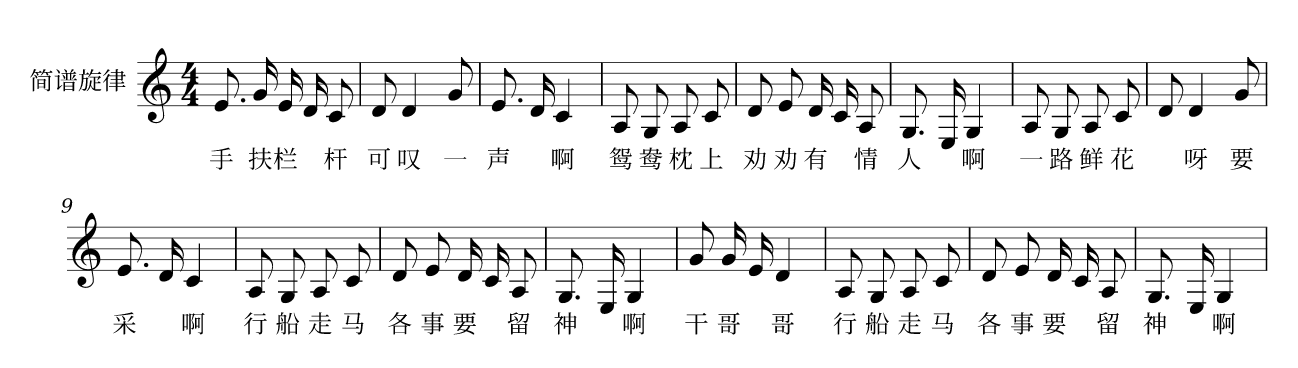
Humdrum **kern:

**kern	**text
*part1	*part1
*staff1	*staff1
*I"简谱旋律	*
*k[]	*
*M4/4	*
=1	=1
8.e	手
16g	扶
16e	栏
16d	.
8c	杆
=2	=2
8d	可
4d	叹
8g	一
=3	=3
8.e	声
16d	.
4c	啊
=4	=4
8A	鸳
8G	鸯
8A	枕
8c	上
=5	=5
8d	劝
8e	劝
16d	有
16c	.
8A	情
=6	=6
8.G	人
16E	.
4G	啊
=7	=7
8A	一
8G	路
8A	鲜
8c	花
=8	=8
8d	.
4d	呀
8g	要
=9	=9
8.e	采
16d	.
4c	啊
=10	=10
8A	行
8G	船
8A	走
8c	马
=11	=11
8d	各
8e	事
16d	要
16c	.
8A	留
=12	=12
8.G	神
16E	.
4G	啊
=13	=13
8g	干
16g	哥
16e	.
4d	哥
=14	=14
8A	行
8G	船
8A	走
8c	马
=15	=15
8d	各
8e	事
16d	要
16c	.
8A	留
=16	=16
8.G	神
16E	.
4G	啊
=	=
*-	*-
